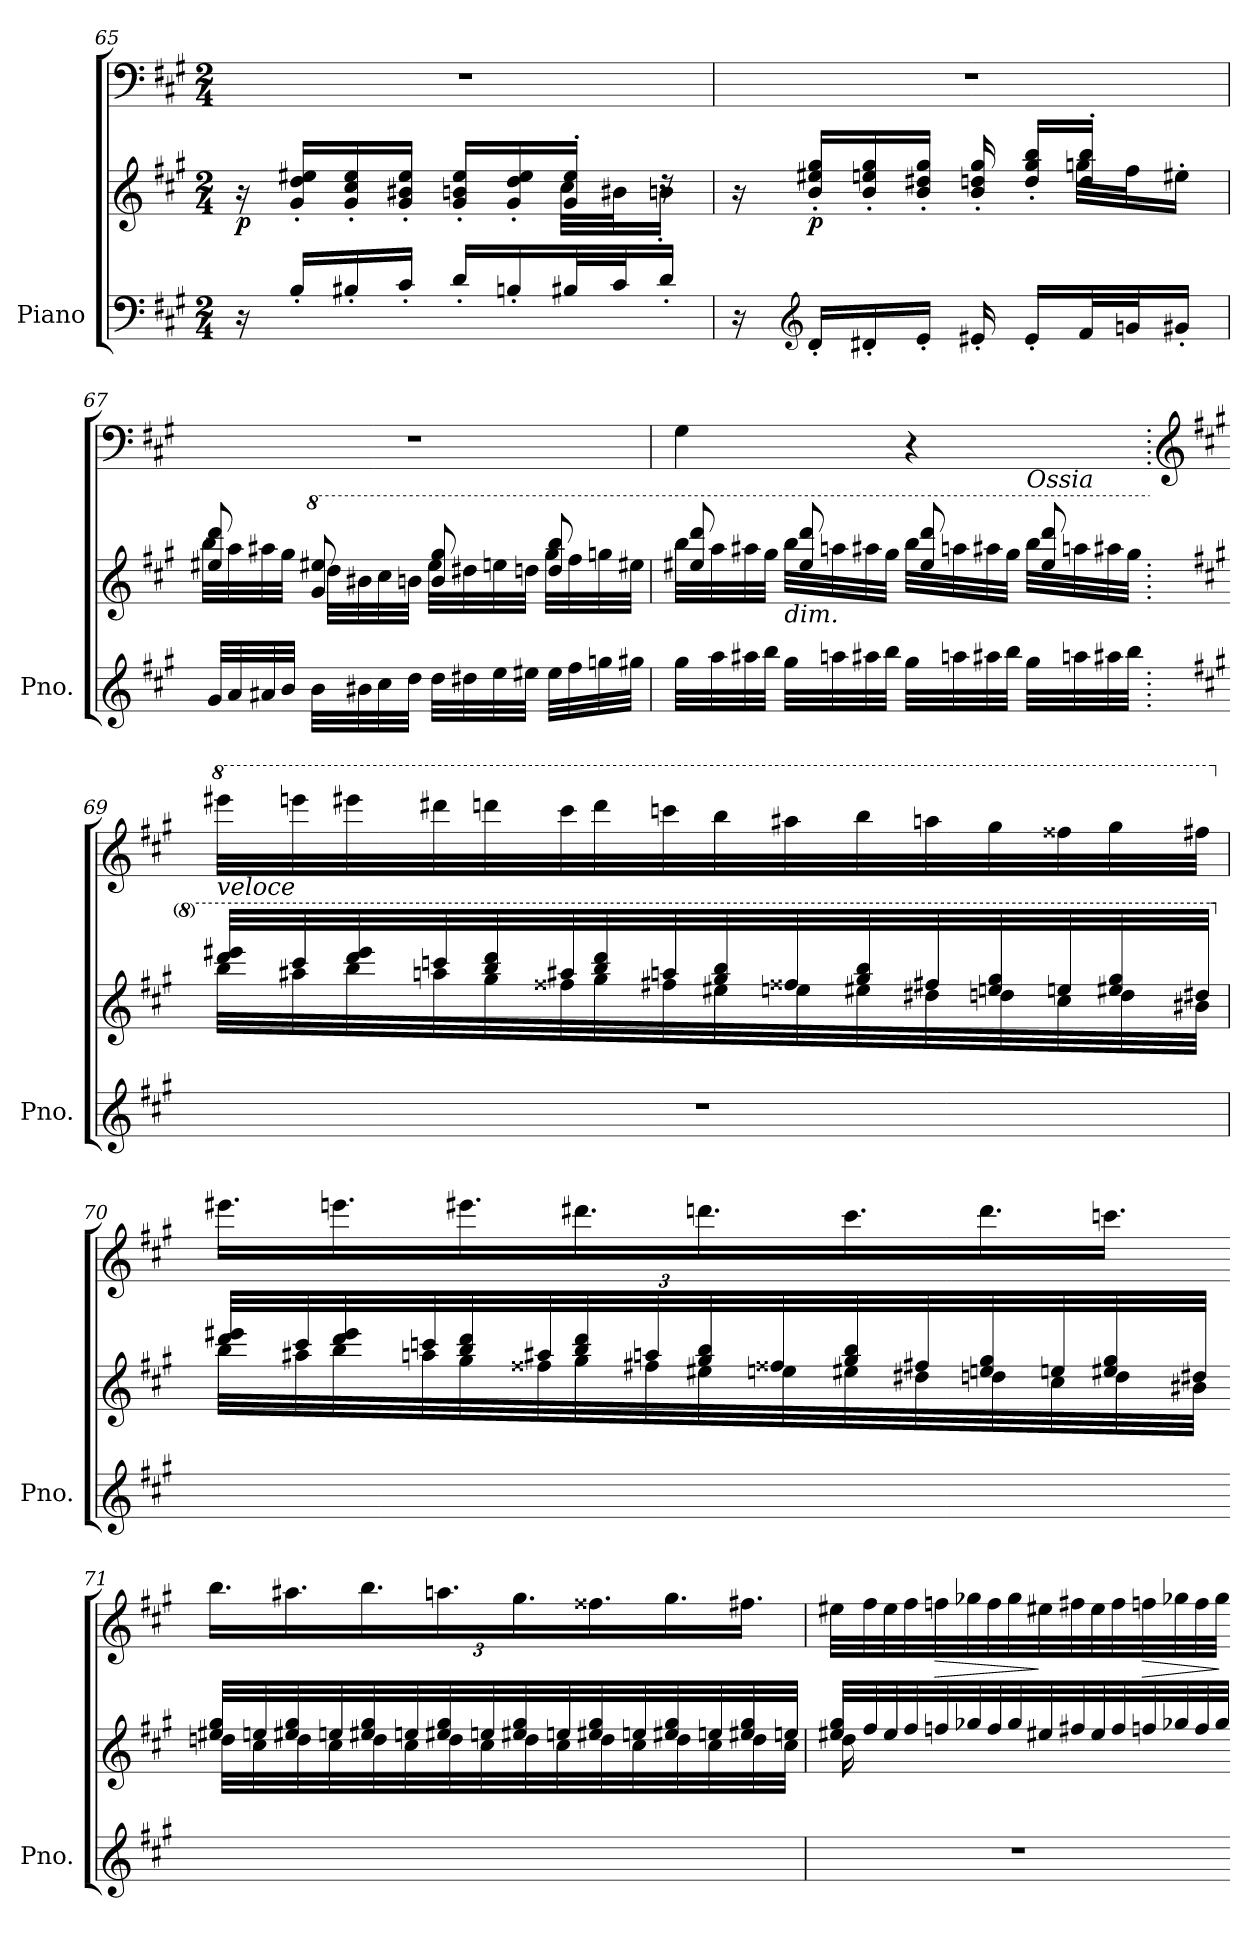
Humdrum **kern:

**kern	**kern	**kern	**dynam
*part1	*part1	*part1	*part1
*staff3	*staff2	*staff1	*staff1/2/3
*I"Piano	*	*	*
*I'Pno.	*	*	*
*clefF4	*clefG2	*clefF4	*
*k[f#c#g#]	*k[f#c#g#]	*k[f#c#g#]	*
*M2/4	*M2/4	*M2/4	*
=65	=65	=65	=65
*	*^	*	*
!	!	!	!	!LO:DY:b=2
16r	16r	4.ryy	2r	p
16B'/LL	16g#/' 16dd/' 16ee#X/'LL	.	.	.
16B#X'/	16g#/' 16cc#/' 16ee#/'	.	.	.
16c#'/JJ	16g#/' 16b#X/' 16ee#/'JJ	.	.	.
16d'/LL	16g#/' 16bn/' 16ee#/'LL	.	.	.
16Bn'/	16g#/' 16dd/' 16ee#/'	.	.	.
32B#X/L	16g#/' 16ee#/'JJ	32cc#\LLL	.	.
32c#/J	.	32b#X\J	.	.
16d'/JJ	16rdd	16bn'\JJ	.	.
=66	=66	=66	=66	=66
16r	16r	4.ryy	2r	.
*clefG2	*	*	*	*
!	!	!	!	!LO:DY:b=2
16d'/LL	16b/' 16ee#X/' 16gg#/'LL	.	.	p
16d#X'/	16b/' 16een/' 16gg#/'	.	.	.
16e'/JJ	16b/' 16dd#X/' 16gg#/'JJ	.	.	.
16e#X'/	16b/' 16ddn/' 16gg#/'	.	.	.
16e#'/LL	16dd/' 16gg#/' 16bb/'LL	.	.	.
32f#/L	16dd/' 16bb/'JJ	32ggn\LLL	.	.
32gn/J	.	32ff#\J	.	.
16g#X'/JJ	16ryy	16ee#X'\JJ	.	.
!!LO:LB:g=z
=67	=67	=67	=67	=67
32g#/LLL	8ee#X/ 8ddd/	32bb\LLL	2r	.
32a/	.	32aa\	.	.
32a#X/	.	32aa#X\	.	.
32b/JJJ	.	32gg#\JJJ	.	.
*	*8va	*	*	*
32b\LLL	8gg#/ 8eee#X/	32ddd\LLL	.	.
32b#X\	.	32bb#X\	.	.
32cc#\	.	32ccc#\	.	.
32dd\JJJ	.	32bbn\JJJ	.	.
32dd\LLL	8bb/ 8ggg#/	32eee#\LLL	.	.
32dd#X\	.	32ddd#X\	.	.
32ee\	.	32eeen\	.	.
32ee#X\JJJ	.	32dddn\JJJ	.	.
32ee#\LLL	8ddd/ 8bbb/	32ggg#\LLL	.	.
32ff#\	.	32fff#\	.	.
32ggn\	.	32gggn\	.	.
32gg#X\JJJ	.	32eee#X\JJJ	.	.
=68	=68	=68	=68	=68
32gg#\LLL	32bbb\LLL	8eee#X/ 8dddd/	4G#\	.
32aa\	32aaa\	.	.	.
32aa#X\	32aaa#X\	.	.	.
32bb\JJJ	32ggg#\JJJ	.	.	.
!	!LO:TX:b:i:t=dim.	!	!	!
32gg#\LLL	32bbb\LLL	8eee#/ 8dddd/	.	.
32aan\	32aaan\	.	.	.
32aa#X\	32aaa#X\	.	.	.
32bb\JJJ	32ggg#\JJJ	.	.	.
32gg#\LLL	32bbb\LLL	8eee#/ 8dddd/	4r	.
32aan\	32aaan\	.	.	.
32aa#X\	32aaa#X\	.	.	.
32bb\JJJ	32ggg#\JJJ	.	.	.
!	!LO:TX:a:i:t=Ossia	!	!	!
32gg#\LLL	32bbb\LLL	8eee#/ 8dddd/	.	.
32aan\	32aaan\	.	.	.
32aa#X\	32aaa#X\	.	.	.
32bb\JJJ	32ggg#\JJJ	.	.	.
!!LO:LB:g=z
=69.	=69.	=69.	=69.	=69.
*	*	*	*clefG2	*
*k[f#c#g#]	*k[f#c#g#]	*	*k[f#c#g#]	*
*	*	*	*8va	*
!	!	!	!LO:TX:b:i:t=veloce	!
!	!	!	!	!LO:DY:b=2
!	!	!	!	!LO:DY:n=1:b=2
2r	32dddd/ 32eeee#X/LLL	32bbb\LLL	32eeee#X\LLL	p other-dynamics
.	32cccc#/	32aaa#X\	32eeeen\	.
.	32dddd/ 32eeee#/	32bbb\	32eeee#X\	.
.	32ccccn/	32aaan\	32dddd#X\	.
.	32bbb/ 32dddd/	32ggg#\	32ddddn\	.
.	32aaa#X/	32fff##X\	32cccc#\	.
.	32bbb/ 32dddd/	32ggg#\	32dddd\	.
.	32aaan/	32fff#X\	32ccccn\	.
.	32ggg#/ 32bbb/	32eee#X\	32bbb\	.
.	32fff##X/	32eeen\	32aaa#X\	.
.	32ggg#/ 32bbb/	32eee#X\	32bbb\	.
.	32fff#X/	32ddd#X\	32aaan\	.
.	32eeen/ 32ggg#/	32dddn\	32ggg#\	.
.	32eeen/	32ccc#\	32fff##X\	.
.	32eee#X/ 32ggg#/	32ddd\	32ggg#\	.
.	32ddd#X/JJJ	32bb#X\JJJ	32fff#X\JJJ	.
=70	=70	=70	=70	=70
*	*X8va	*	*	*
*	*	*	*X8va	*
!	!	!	!	!LO:DY:b=2
!	!	!	!	!LO:DY:n=1:b=2
2ryy	32ddd/ 32eee#X/LLL	32bb\LLL	24.eee#X\LLL	other-dynamics p
.	32ccc#/	32aa#X\	.	.
.	32ddd/ 32eee#/	32bb\	24.eeen\	.
.	32cccn/	32aan\	.	.
.	32bb/ 32ddd/	32gg#\	24.eee#X\	.
.	32aa#X/	32ff##X\	.	.
.	32bb/ 32ddd/	32gg#\	24.ddd#X\	.
.	32aan/	32ff#X\	.	.
.	32gg#/ 32bb/	32ee#X\	24.dddn\	.
.	32ff##X/	32een\	.	.
.	32gg#/ 32bb/	32ee#X\	24.ccc#\	.
.	32ff#X/	32dd#X\	.	.
.	32een/ 32gg#/	32ddn\	24.ddd\	.
.	32een/	32cc#\	.	.
.	32ee#X/ 32gg#/	32dd\	24.cccn\JJJ	.
.	32dd#X/JJJ	32b#X\JJJ	.	.
!!LO:LB:g=z
=71-	=71-	=71-	=71-	=71-
2ryy	32ee#X/ 32gg#/LLL	32dd\LLL	24.bb\LLL	.
.	32een/	32cc#\	.	.
.	32ee#X/ 32gg#/	32dd\	24.aa#X\	.
.	32een/	32cc#\	.	.
.	32ee#X/ 32gg#/	32dd\	24.bb\	.
.	32een/	32cc#\	.	.
.	32ee#X/ 32gg#/	32dd\	24.aan\	.
.	32een/	32cc#\	.	.
.	32ee#X/ 32gg#/	32dd\	24.gg#\	.
.	32een/	32cc#\	.	.
.	32ee#X/ 32gg#/	32dd\	24.ff##X\	.
.	32een/	32cc#\	.	.
.	32ee#X/ 32gg#/	32dd\	24.gg#\	.
.	32een/	32cc#\	.	.
.	32ee#X/ 32gg#/	32dd\	24.ff#X\JJJ	.
.	32een/JJJ	32cc#\JJJ	.	.
=72	=72	=72	=72	=72
2r	32ee#X/ 32gg#/LLL	16dd\	32ee#X\LLL	.
.	32ff#/	.	32ff#\	.
.	32ee#/	4..ryy	32ee#\	.
.	32ff#/	.	32ff#\	.
!	!	!	!	!LO:HP:b
.	32ffn/	.	32ffn\	>
.	32gg-X/	.	32gg-X\	.
.	32ff/	.	32ff\	.
.	32gg-/	.	32gg-\	.
.	32ee#X/	.	32ee#X\	]
.	32ff#X/	.	32ff#X\	.
.	32ee#/	.	32ee#\	.
.	32ff#/	.	32ff#\	.
!	!	!	!	!LO:HP:b
.	32ffn/	.	32ffn\	>
.	32gg-X/	.	32gg-X\	.
.	32ff/	.	32ff\	.
.	32gg-/JJJ	.	32gg-\JJJ	.
*	*v	*v	*	*
.	.	.	]
=-	=-	=-	=-
*-	*-	*-	*-
